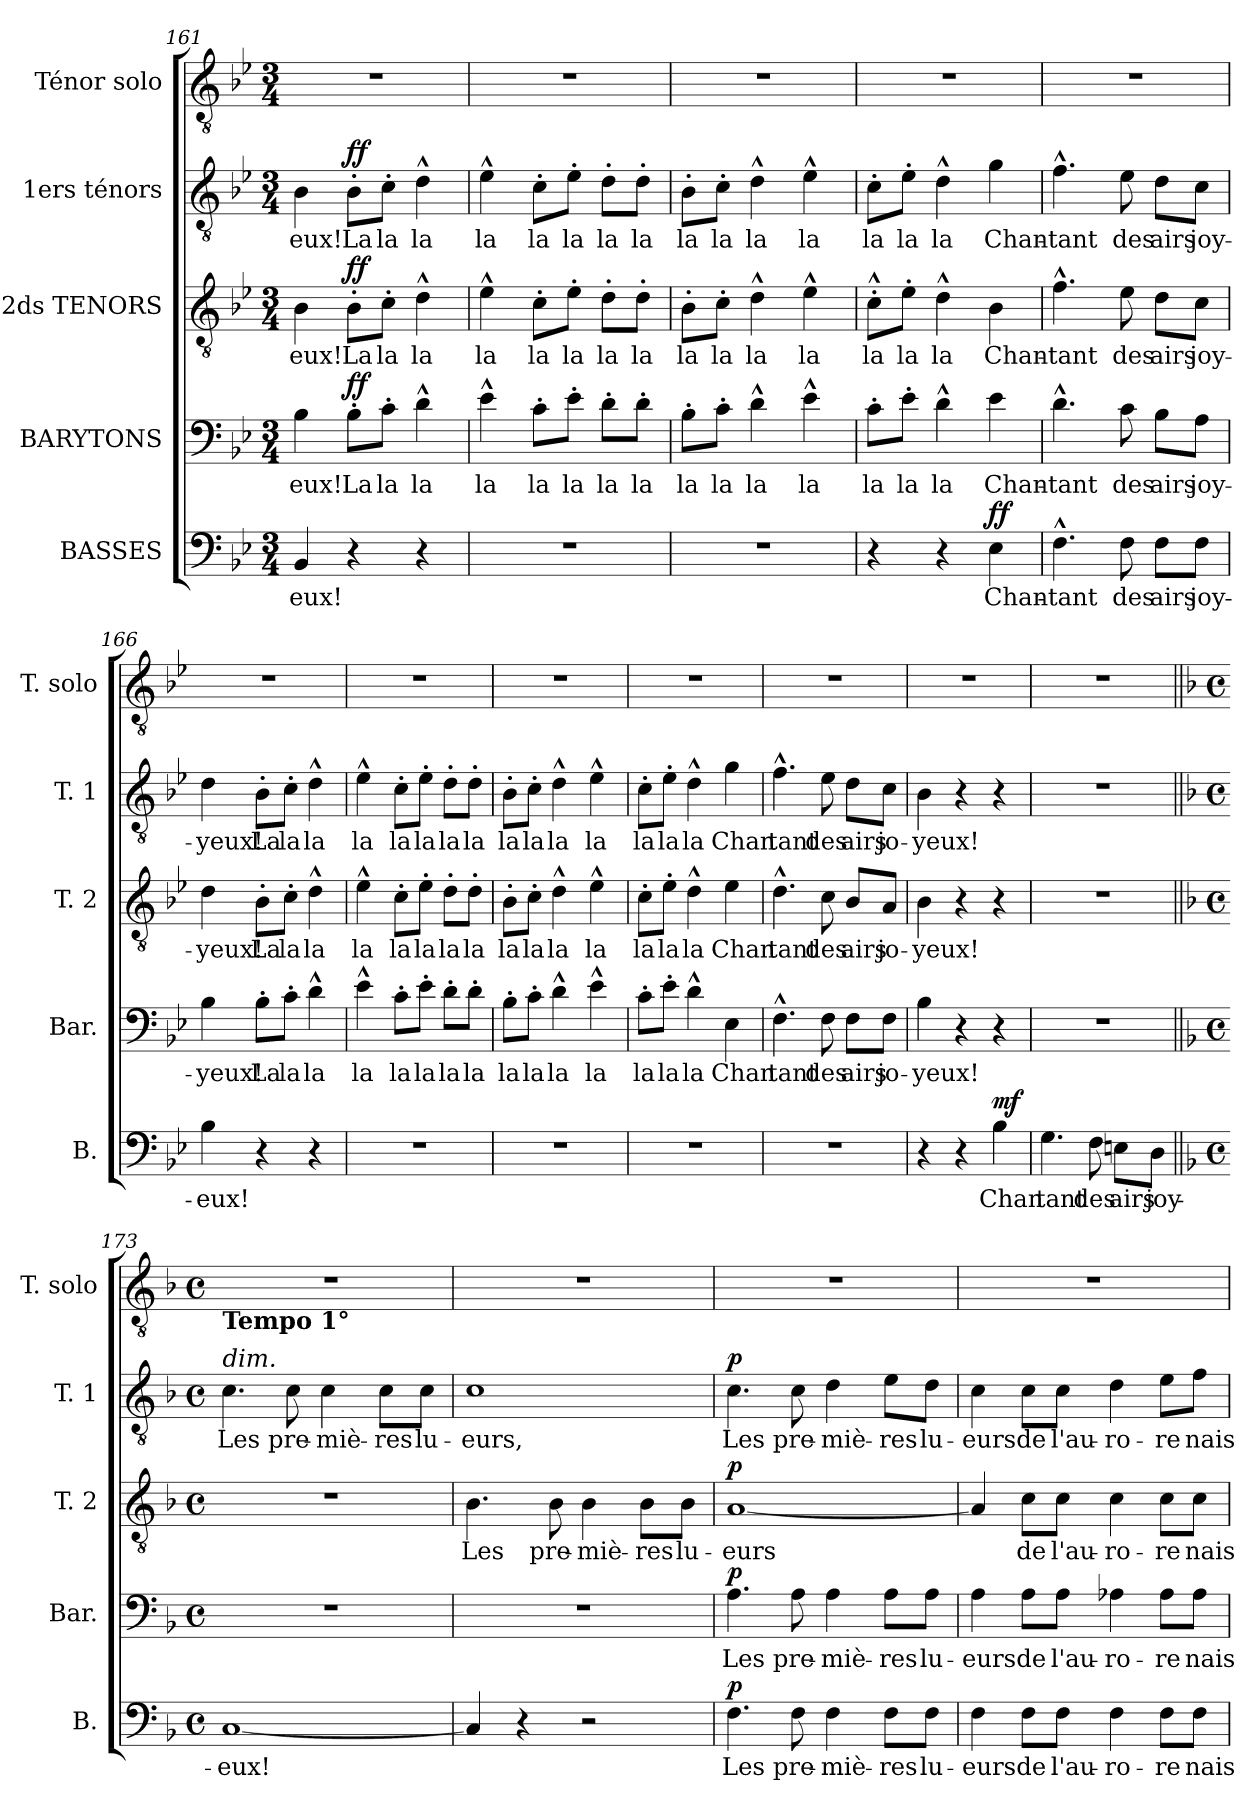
**kern	**text	**dynam	**kern	**text	**dynam	**kern	**text	**dynam	**kern	**text	**dynam	**kern
*part5	*part5	*part5	*part4	*part4	*part4	*part3	*part3	*part3	*part2	*part2	*part2	*part1
*staff5	*staff5	*staff5	*staff4	*staff4	*staff4	*staff3	*staff3	*staff3	*staff2	*staff2	*staff2	*staff1
*I"BASSES	*	*	*I"BARYTONS	*	*	*I"2ds TENORS	*	*	*I"1ers ténors	*	*	*I"Ténor solo
*I'B.	*	*	*I'Bar.	*	*	*I'T. 2	*	*	*I'T. 1	*	*	*I'T. solo
*clefF4	*	*	*clefF4	*	*	*clefGv2	*	*	*clefGv2	*	*	*clefGv2
*k[b-e-]	*	*	*k[b-e-]	*	*	*k[b-e-]	*	*	*k[b-e-]	*	*	*k[b-e-]
*B-:	*	*	*B-:	*	*	*B-:	*	*	*B-:	*	*	*B-:
*M3/4	*	*	*M3/4	*	*	*M3/4	*	*	*M3/4	*	*	*M3/4
=161	=161	=161	=161	=161	=161	=161	=161	=161	=161	=161	=161	=161
!	!LO:LY:b	!	!	!LO:LY:b	!	!	!LO:LY:b	!	!	!LO:LY:b	!	!
4BB-/	-eux!	.	4B-\	-eux!	.	4B-\	-eux!	.	4B-\	-eux!	.	2.r
!	!	!	!	!LO:LY:b	!LO:DY:a	!	!LO:LY:b	!LO:DY:a	!	!LO:LY:b	!LO:DY:a	!
4r	.	.	8B-'>\L	La	ff	8B-'>\L	La	ff	8B-'>\L	La	ff	.
!	!	!	!	!LO:LY:b	!	!	!LO:LY:b	!	!	!LO:LY:b	!	!
.	.	.	8c'>\J	la	.	8c'>\J	la	.	8c'>\J	la	.	.
!	!	!	!	!LO:LY:b	!	!	!LO:LY:b	!	!	!LO:LY:b	!	!
4r	.	.	4d^^>\	la	.	4d^^>\	la	.	4d^^>\	la	.	.
=162	=162	=162	=162	=162	=162	=162	=162	=162	=162	=162	=162	=162
!	!	!	!	!LO:LY:b	!	!	!LO:LY:b	!	!	!LO:LY:b	!	!
2.r	.	.	4e-^^>\	la	.	4e-^^>\	la	.	4e-^^>\	la	.	2.r
!	!	!	!	!LO:LY:b	!	!	!LO:LY:b	!	!	!LO:LY:b	!	!
.	.	.	8c'>\L	la	.	8c'>\L	la	.	8c'>\L	la	.	.
!	!	!	!	!LO:LY:b	!	!	!LO:LY:b	!	!	!LO:LY:b	!	!
.	.	.	8e-'>\J	la	.	8e-'>\J	la	.	8e-'>\J	la	.	.
!	!	!	!	!LO:LY:b	!	!	!LO:LY:b	!	!	!LO:LY:b	!	!
.	.	.	8d'>\L	la	.	8d'>\L	la	.	8d'>\L	la	.	.
!	!	!	!	!LO:LY:b	!	!	!LO:LY:b	!	!	!LO:LY:b	!	!
.	.	.	8d'>\J	la	.	8d'>\J	la	.	8d'>\J	la	.	.
=163	=163	=163	=163	=163	=163	=163	=163	=163	=163	=163	=163	=163
!	!	!	!	!LO:LY:b	!	!	!LO:LY:b	!	!	!LO:LY:b	!	!
2.r	.	.	8B-'>\L	la	.	8B-'>\L	la	.	8B-'>\L	la	.	2.r
!	!	!	!	!LO:LY:b	!	!	!LO:LY:b	!	!	!LO:LY:b	!	!
.	.	.	8c'>\J	la	.	8c'>\J	la	.	8c'>\J	la	.	.
!	!	!	!	!LO:LY:b	!	!	!LO:LY:b	!	!	!LO:LY:b	!	!
.	.	.	4d^^>\	la	.	4d^^>\	la	.	4d^^>\	la	.	.
!	!	!	!	!LO:LY:b	!	!	!LO:LY:b	!	!	!LO:LY:b	!	!
.	.	.	4e-^^>\	la	.	4e-^^>\	la	.	4e-^^>\	la	.	.
!!LO:LB:g=z
=164	=164	=164	=164	=164	=164	=164	=164	=164	=164	=164	=164	=164
!	!	!	!	!LO:LY:b	!	!	!LO:LY:b	!	!	!LO:LY:b	!	!
4r	.	.	8c'>\L	la	.	8c^^>'>\L	la	.	8c'>\L	la	.	2.r
!	!	!	!	!LO:LY:b	!	!	!LO:LY:b	!	!	!LO:LY:b	!	!
.	.	.	8e-'>\J	la	.	8e-'>\J	la	.	8e-'>\J	la	.	.
!	!	!	!	!LO:LY:b	!	!	!LO:LY:b	!	!	!LO:LY:b	!	!
4r	.	.	4d^^>\	la	.	4d^^>\	la	.	4d^^>\	la	.	.
!	!LO:LY:b	!LO:DY:a	!	!LO:LY:b	!	!	!LO:LY:b	!	!	!LO:LY:b	!	!
4E-\	Chan-	ff	4e-\	Chan-	.	4B-\	Chan-	.	4g\	Chan-	.	.
=165	=165	=165	=165	=165	=165	=165	=165	=165	=165	=165	=165	=165
!	!LO:LY:b	!	!	!LO:LY:b	!	!	!LO:LY:b	!	!	!LO:LY:b	!	!
4.F^^>\	-tant	.	4.d^^>\	-tant	.	4.f^^>\	-tant	.	4.f^^>\	-tant	.	2.r
!	!LO:LY:b	!	!	!LO:LY:b	!	!	!LO:LY:b	!	!	!LO:LY:b	!	!
8F\	des	.	8c\	des	.	8e-\	des	.	8e-\	des	.	.
!	!LO:LY:b	!	!	!LO:LY:b	!	!	!LO:LY:b	!	!	!LO:LY:b	!	!
8F\L	airs	.	8B-\L	airs	.	8d\L	airs	.	8d\L	airs	.	.
!	!LO:LY:b	!	!	!LO:LY:b	!	!	!LO:LY:b	!	!	!LO:LY:b	!	!
8F\J	joy-	.	8A\J	joy-	.	8c\J	joy-	.	8c\J	joy-	.	.
=166	=166	=166	=166	=166	=166	=166	=166	=166	=166	=166	=166	=166
!	!LO:LY:b	!	!	!LO:LY:b	!	!	!LO:LY:b	!	!	!LO:LY:b	!	!
4B-\	-eux!	.	4B-\	-yeux!	.	4d\	-yeux!	.	4d\	-yeux!	.	2.r
!	!	!	!	!LO:LY:b	!	!	!LO:LY:b	!	!	!LO:LY:b	!	!
4r	.	.	8B-'>\L	La	.	8B-'>\L	La	.	8B-'>\L	La	.	.
!	!	!	!	!LO:LY:b	!	!	!LO:LY:b	!	!	!LO:LY:b	!	!
.	.	.	8c'>\J	la	.	8c'>\J	la	.	8c'>\J	la	.	.
!	!	!	!	!LO:LY:b	!	!	!LO:LY:b	!	!	!LO:LY:b	!	!
4r	.	.	4d^^>\	la	.	4d^^>\	la	.	4d^^>\	la	.	.
=167	=167	=167	=167	=167	=167	=167	=167	=167	=167	=167	=167	=167
!	!	!	!	!LO:LY:b	!	!	!LO:LY:b	!	!	!LO:LY:b	!	!
2.r	.	.	4e-^^>\	la	.	4e-^^>\	la	.	4e-^^>\	la	.	2.r
!	!	!	!	!LO:LY:b	!	!	!LO:LY:b	!	!	!LO:LY:b	!	!
.	.	.	8c'>\L	la	.	8c'>\L	la	.	8c'>\L	la	.	.
!	!	!	!	!LO:LY:b	!	!	!LO:LY:b	!	!	!LO:LY:b	!	!
.	.	.	8e-'>\J	la	.	8e-'>\J	la	.	8e-'>\J	la	.	.
!	!	!	!	!LO:LY:b	!	!	!LO:LY:b	!	!	!LO:LY:b	!	!
.	.	.	8d'>\L	la	.	8d'>\L	la	.	8d'>\L	la	.	.
!	!	!	!	!LO:LY:b	!	!	!LO:LY:b	!	!	!LO:LY:b	!	!
.	.	.	8d'>\J	la	.	8d'>\J	la	.	8d'>\J	la	.	.
!!LO:LB:g=z
=168	=168	=168	=168	=168	=168	=168	=168	=168	=168	=168	=168	=168
!	!	!	!	!LO:LY:b	!	!	!LO:LY:b	!	!	!LO:LY:b	!	!
2.r	.	.	8B-'>\L	la	.	8B-'>\L	la	.	8B-'>\L	la	.	2.r
!	!	!	!	!LO:LY:b	!	!	!LO:LY:b	!	!	!LO:LY:b	!	!
.	.	.	8c'>\J	la	.	8c'>\J	la	.	8c'>\J	la	.	.
!	!	!	!	!LO:LY:b	!	!	!LO:LY:b	!	!	!LO:LY:b	!	!
.	.	.	4d^^>\	la	.	4d^^>\	la	.	4d^^>\	la	.	.
!	!	!	!	!LO:LY:b	!	!	!LO:LY:b	!	!	!LO:LY:b	!	!
.	.	.	4e-^^>\	la	.	4e-^^>\	la	.	4e-^^>\	la	.	.
=169	=169	=169	=169	=169	=169	=169	=169	=169	=169	=169	=169	=169
!	!	!	!	!LO:LY:b	!	!	!LO:LY:b	!	!	!LO:LY:b	!	!
2.r	.	.	8c'>\L	la	.	8c'>\L	la	.	8c'>\L	la	.	2.r
!	!	!	!	!LO:LY:b	!	!	!LO:LY:b	!	!	!LO:LY:b	!	!
.	.	.	8e-'>\J	la	.	8e-'>\J	la	.	8e-'>\J	la	.	.
!	!	!	!	!LO:LY:b	!	!	!LO:LY:b	!	!	!LO:LY:b	!	!
.	.	.	4d^^>\	la	.	4d^^>\	la	.	4d^^>\	la	.	.
!	!	!	!	!LO:LY:b	!	!	!LO:LY:b	!	!	!LO:LY:b	!	!
.	.	.	4E-\	Chan-	.	4e-\	Chan-	.	4g\	Chan-	.	.
=170	=170	=170	=170	=170	=170	=170	=170	=170	=170	=170	=170	=170
!	!	!	!	!LO:LY:b	!	!	!LO:LY:b	!	!	!LO:LY:b	!	!
2.r	.	.	4.F^^>\	-tant	.	4.d^^>\	-tant	.	4.f^^>\	-tant	.	2.r
!	!	!	!	!LO:LY:b	!	!	!LO:LY:b	!	!	!LO:LY:b	!	!
.	.	.	8F\	des	.	8c\	des	.	8e-\	des	.	.
!	!	!	!	!LO:LY:b	!	!	!LO:LY:b	!	!	!LO:LY:b	!	!
.	.	.	8F\L	airs	.	8B-/L	airs	.	8d\L	airs	.	.
!	!	!	!	!LO:LY:b	!	!	!LO:LY:b	!	!	!LO:LY:b	!	!
.	.	.	8F\J	jo-	.	8A/J	jo-	.	8c\J	jo-	.	.
=171	=171	=171	=171	=171	=171	=171	=171	=171	=171	=171	=171	=171
!	!	!	!	!LO:LY:b	!	!	!LO:LY:b	!	!	!LO:LY:b	!	!
4r	.	.	4B-\	-yeux!	.	4B-\	-yeux!	.	4B-\	-yeux!	.	2.r
4r	.	.	4r	.	.	4r	.	.	4r	.	.	.
!	!LO:LY:b	!LO:DY:a	!	!	!	!	!	!	!	!	!	!
4B-\	Chan-	mf	4r	.	.	4r	.	.	4r	.	.	.
=172	=172	=172	=172	=172	=172	=172	=172	=172	=172	=172	=172	=172
!	!LO:LY:b	!	!	!	!	!	!	!	!	!	!	!
4.G\	-tant	.	2.r	.	.	2.r	.	.	2.r	.	.	2.r
!	!LO:LY:b	!	!	!	!	!	!	!	!	!	!	!
8F\	des	.	.	.	.	.	.	.	.	.	.	.
!	!LO:LY:b	!	!	!	!	!	!	!	!	!	!	!
8En\L	airs	.	.	.	.	.	.	.	.	.	.	.
!	!LO:LY:b	!	!	!	!	!	!	!	!	!	!	!
8D\J	joy-	.	.	.	.	.	.	.	.	.	.	.
!!LO:PB:g=z
=173||	=173||	=173||	=173||	=173||	=173||	=173||	=173||	=173||	=173||	=173||	=173||	=173||
*k[b-]	*	*	*k[b-]	*	*	*k[b-]	*	*	*k[b-]	*	*	*k[b-]
*F:	*	*	*F:	*	*	*F:	*	*	*F:	*	*	*F:
*M4/4	*	*	*M4/4	*	*	*M4/4	*	*	*M4/4	*	*	*M4/4
*met(c)	*	*	*met(c)	*	*	*met(c)	*	*	*met(c)	*	*	*met(c)
!	!	!	!	!	!	!	!	!	!	!	!	!LO:TX:b:B:t=Tempo 1°
!	!	!	!	!	!	!	!	!	!LO:TX:a:i:t=dim.	!	!	!
!	!LO:LY:b	!	!	!	!	!	!	!	!	!LO:LY:b	!	!
[1C	-eux!	.	1r	.	.	1r	.	.	4.c\	Les	.	1r
!	!	!	!	!	!	!	!	!	!	!LO:LY:b	!	!
.	.	.	.	.	.	.	.	.	8c\	pre-	.	.
!	!	!	!	!	!	!	!	!	!	!LO:LY:b	!	!
.	.	.	.	.	.	.	.	.	4c\	-miè-	.	.
!	!	!	!	!	!	!	!	!	!	!LO:LY:b	!	!
.	.	.	.	.	.	.	.	.	8c\L	-res	.	.
!	!	!	!	!	!	!	!	!	!	!LO:LY:b	!	!
.	.	.	.	.	.	.	.	.	8c\J	lu-	.	.
=174	=174	=174	=174	=174	=174	=174	=174	=174	=174	=174	=174	=174
!	!	!	!	!	!	!	!LO:LY:b	!	!	!LO:LY:b	!	!
4C/]	.	.	1r	.	.	4.B-\	Les	.	1c	-eurs,	.	1r
4r	.	.	.	.	.	.	.	.	.	.	.	.
!	!	!	!	!	!	!	!LO:LY:b	!	!	!	!	!
.	.	.	.	.	.	8B-\	pre-	.	.	.	.	.
!	!	!	!	!	!	!	!LO:LY:b	!	!	!	!	!
2r	.	.	.	.	.	4B-\	-miè-	.	.	.	.	.
!	!	!	!	!	!	!	!LO:LY:b	!	!	!	!	!
.	.	.	.	.	.	8B-\L	-res	.	.	.	.	.
!	!	!	!	!	!	!	!LO:LY:b	!	!	!	!	!
.	.	.	.	.	.	8B-\J	lu-	.	.	.	.	.
=175	=175	=175	=175	=175	=175	=175	=175	=175	=175	=175	=175	=175
!	!LO:LY:b	!LO:DY:a	!	!LO:LY:b	!LO:DY:a	!	!LO:LY:b	!LO:DY:a	!	!LO:LY:b	!LO:DY:a	!
4.F\	Les	p	4.A\	Les	p	[1A	-eurs	p	4.c\	Les	p	1r
!	!LO:LY:b	!	!	!LO:LY:b	!	!	!	!	!	!LO:LY:b	!	!
8F\	pre-	.	8A\	pre-	.	.	.	.	8c\	pre-	.	.
!	!LO:LY:b	!	!	!LO:LY:b	!	!	!	!	!	!LO:LY:b	!	!
4F\	-miè-	.	4A\	-miè-	.	.	.	.	4d\	-miè-	.	.
!	!LO:LY:b	!	!	!LO:LY:b	!	!	!	!	!	!LO:LY:b	!	!
8F\L	-res	.	8A\L	-res	.	.	.	.	8e\L	-res	.	.
!	!LO:LY:b	!	!	!LO:LY:b	!	!	!	!	!	!LO:LY:b	!	!
8F\J	lu-	.	8A\J	lu-	.	.	.	.	8d\J	lu-	.	.
!!LO:LB:g=z
=176	=176	=176	=176	=176	=176	=176	=176	=176	=176	=176	=176	=176
!	!LO:LY:b	!	!	!LO:LY:b	!	!	!	!	!	!LO:LY:b	!	!
4F\	-eurs	.	4A\	-eurs	.	4A/]	.	.	4c\	-eurs	.	1r
!	!LO:LY:b	!	!	!LO:LY:b	!	!	!LO:LY:b	!	!	!LO:LY:b	!	!
8F\L	de	.	8A\L	de	.	8c\L	de	.	8c\L	de	.	.
!	!LO:LY:b	!	!	!LO:LY:b	!	!	!LO:LY:b	!	!	!LO:LY:b	!	!
8F\J	l'au-	.	8A\J	l'au-	.	8c\J	l'au-	.	8c\J	l'au-	.	.
!	!LO:LY:b	!	!	!LO:LY:b	!	!	!LO:LY:b	!	!	!LO:LY:b	!	!
4F\	-ro-	.	4A-X\	-ro-	.	4c\	-ro-	.	4d\	-ro-	.	.
!	!LO:LY:b	!	!	!LO:LY:b	!	!	!LO:LY:b	!	!	!LO:LY:b	!	!
8F\L	-re	.	8A-\L	-re	.	8c\L	-re	.	8e\L	-re	.	.
!	!LO:LY:b	!	!	!LO:LY:b	!	!	!LO:LY:b	!	!	!LO:LY:b	!	!
8F\J	nais-	.	8A-\J	nais-	.	8c\J	nais-	.	8f\J	nais-	.	.
=	=	=	=	=	=	=	=	=	=	=	=	=
*-	*-	*-	*-	*-	*-	*-	*-	*-	*-	*-	*-	*-
